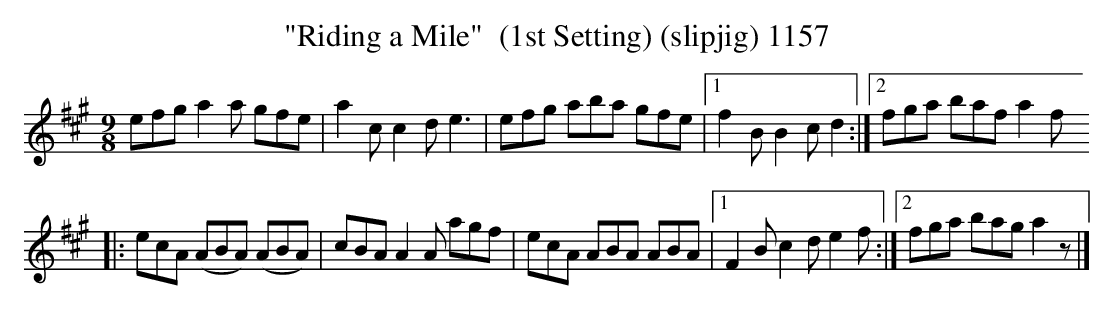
X:1
T:"Riding a Mile"  (1st Setting) (slipjig) 1157
M:9/8
L:1/8
K:A
efg a2a gfe|a2c c2d e3|efg aba gfe|[1f2B B2c d2:|[2fga baf a2f
|:ecA (ABA) (ABA)|cBA A2A agf|ecA ABA ABA|[1F2B c2d e2f:|[2fga bag a2z|]
